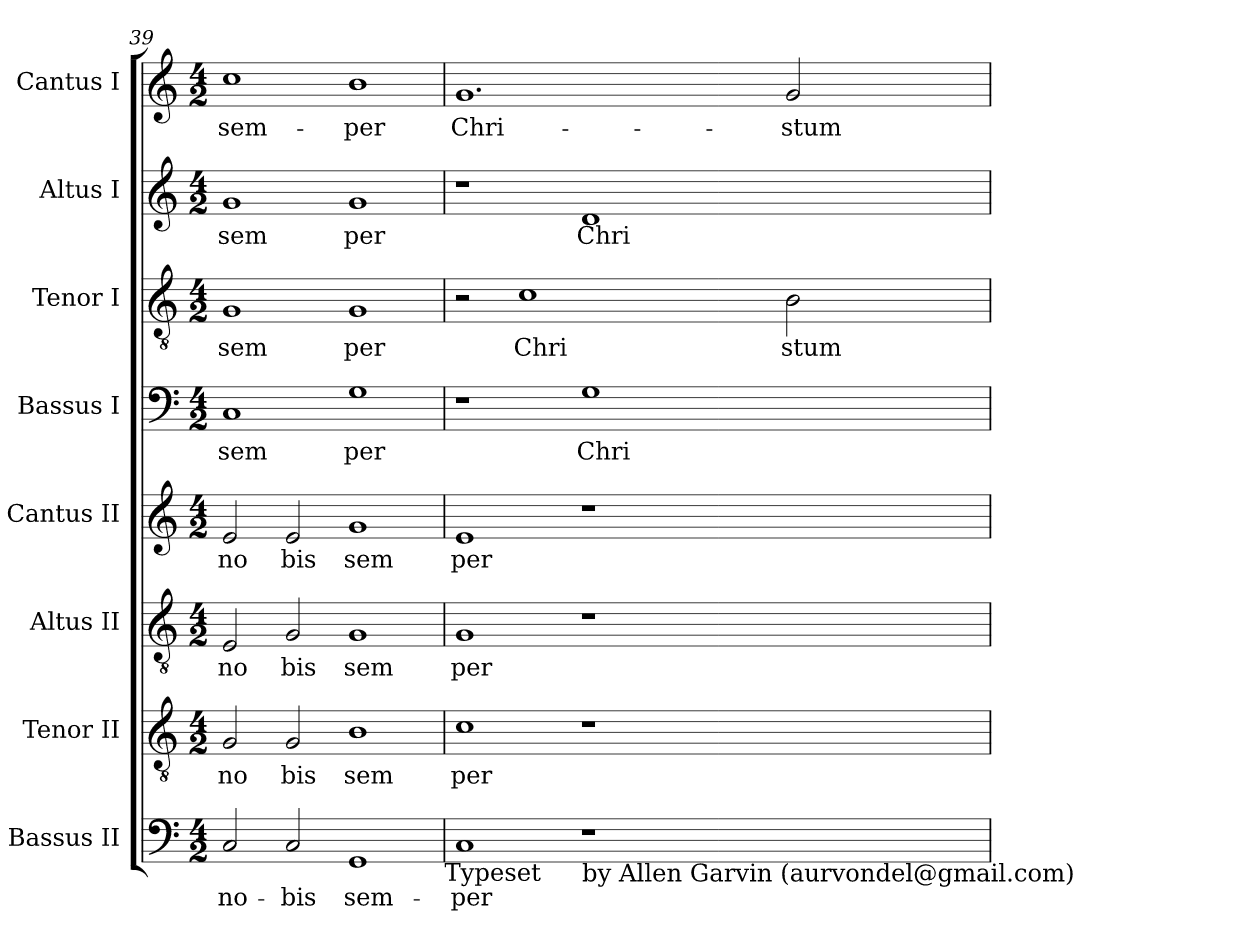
**kern	**text	**kern	**text	**kern	**text	**kern	**text	**kern	**text	**kern	**text	**kern	**text	**kern	**text
*part8	*part8	*part7	*part7	*part6	*part6	*part5	*part5	*part4	*part4	*part3	*part3	*part2	*part2	*part1	*part1
*staff8	*staff8	*staff7	*staff7	*staff6	*staff6	*staff5	*staff5	*staff4	*staff4	*staff3	*staff3	*staff2	*staff2	*staff1	*staff1
*I"Bassus II	*	*I"Tenor II	*	*I"Altus II	*	*I"Cantus II	*	*I"Bassus I	*	*I"Tenor I	*	*I"Altus I	*	*I"Cantus I	*
*clefF4	*	*clefGv2	*	*clefGv2	*	*clefG2	*	*clefF4	*	*clefGv2	*	*clefG2	*	*clefG2	*
*M4/2	*	*M4/2	*	*M4/2	*	*M4/2	*	*M4/2	*	*M4/2	*	*M4/2	*	*M4/2	*
=39	=39	=39	=39	=39	=39	=39	=39	=39	=39	=39	=39	=39	=39	=39	=39
!	!LO:LY:b:cj	!	!LO:LY:b:cj	!	!LO:LY:b:cj	!	!LO:LY:b:cj	!	!LO:LY:b:cj	!	!LO:LY:b:cj	!	!LO:LY:b:cj	!	!LO:LY:b:cj
2C/	no-	2G/	no	2E/	no	2e/	no	1C	sem	1G	sem	1g	sem	1cc	sem-
!	!LO:LY:b:cj	!	!LO:LY:b:cj	!	!LO:LY:b:cj	!	!LO:LY:b:cj	!	!	!	!	!	!	!	!
2C/	-bis	2G/	bis	2G/	bis	2e/	bis	.	.	.	.	.	.	.	.
!	!LO:LY:b:cj	!	!LO:LY:b:cj	!	!LO:LY:b:cj	!	!LO:LY:b:cj	!	!LO:LY:b:cj	!	!LO:LY:b:cj	!	!LO:LY:b:cj	!	!LO:LY:b:cj
1GG	sem-	1B	sem	1G	sem	1g	sem	1G	per	1G	per	1g	per	1b	-per
!LO:TX:b:t=Typeset	!	!	!	!	!	!	!	!	!	!	!	!	!	!	!
=40	=40	=40	=40	=40	=40	=40	=40	=40	=40	=40	=40	=40	=40	=40	=40
!	!LO:LY:b:cj	!	!LO:LY:b:cj	!	!LO:LY:b:cj	!	!LO:LY:b:cj	!	!	!	!	!	!	!	!LO:LY:b:cj
1C	-per	1c	per	1G	per	1e	per	1r	.	2r	.	1r	.	1.g	Chri-
!	!	!	!	!	!	!	!	!	!	!	!LO:LY:b:cj	!	!	!	!
.	.	.	.	.	.	.	.	.	.	1c	Chri	.	.	.	.
!LO:TX:b:t=by Allen Garvin (aurvondel@gmail.com)	!	!	!	!	!	!	!	!	!	!	!	!	!	!	!
!	!	!	!	!	!	!	!	!	!LO:LY:b:cj	!	!	!	!LO:LY:b:cj	!	!
1r	.	1r	.	1r	.	1r	.	1G	Chri	.	.	1d	Chri	.	.
!	!	!	!	!	!	!	!	!	!	!	!LO:LY:b:cj	!	!	!	!LO:LY:b:cj
.	.	.	.	.	.	.	.	.	.	2B\	stum	.	.	2g/	-stum
=	=	=	=	=	=	=	=	=	=	=	=	=	=	=	=
*-	*-	*-	*-	*-	*-	*-	*-	*-	*-	*-	*-	*-	*-	*-	*-
